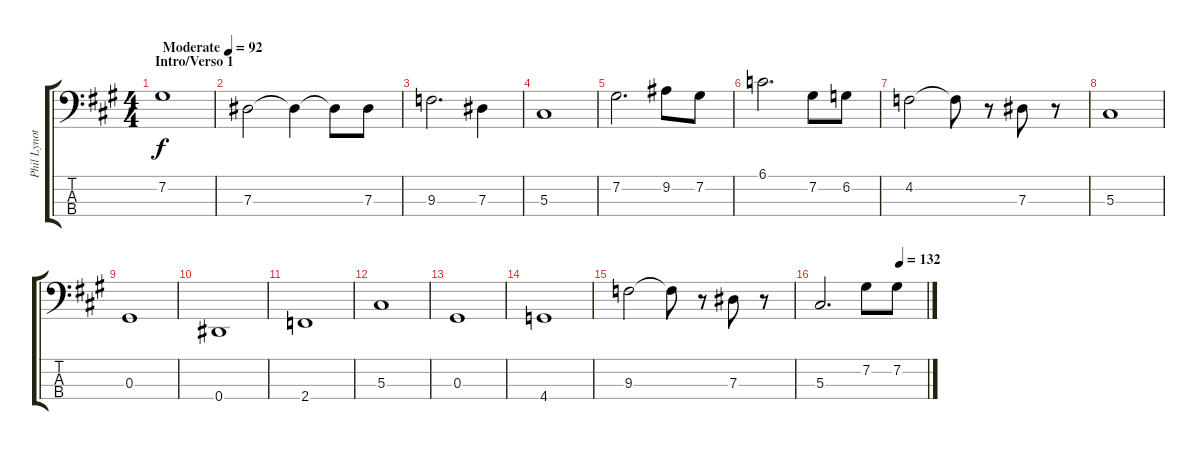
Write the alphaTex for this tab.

\track ("Phil Lynott" "Phil Lynot") {instrument electricbasspick}
\staff {score tabs}
\tuning (Gb2 Db2 Ab1 Eb1) {hide}
\ts (4 4)
\section ("" "Intro/Verso 1")
\tempo (92 "Moderate")
\clef f4
\ks a
7.2.1{dy f instrument electricbasspick} |
7.3.2 7.3{t}.4 7.3{t}.8 7.3.8 |
9.3.2{d} 7.3.4 |
5.3.1 |
7.2.2{d} 9.2.8 7.2.8 |
6.1.2{d} 7.2.8 6.2.8 |
4.2.2 4.2{t}.8 r.8 7.3.8 r.8 |
5.3.1 |
0.3.1 |
0.4.1 |
2.4.1 |
5.3.1 |
0.3.1 |
4.4.1 |
9.3.2 9.3{t}.8 r.8 7.3.8 r.8 |
\tempo (132 0.75)
5.3.2{d} 7.2.8 7.2.8
